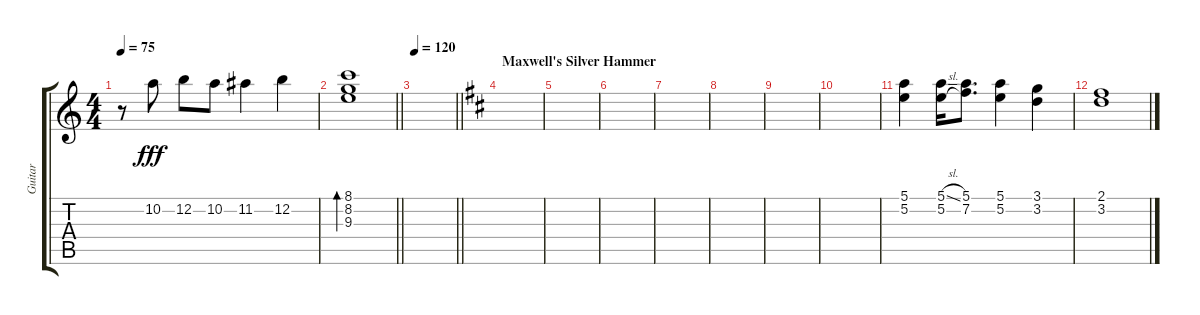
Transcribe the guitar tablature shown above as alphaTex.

\track ("Guitar" "Guitar") {instrument electricguitarmuted}
\staff {score tabs}
\tuning (E4 B3 G3 D3 A2 E2) {hide}
\ts (4 4)
\tempo 75
\clef g2
\ks c
r.8{dy fff} 10.2.8 12.2.8 10.2.8 11.2.4 12.2.4 |
\barLineRight lightlight
(8.1 8.2 9.3).1{bd 60} |
\tempo 120
\barLineRight lightlight
|
\section ("" "Maxwell's Silver Hammer")
\ks d
|
|
|
|
|
|
|
(5.1 5.2).4 (5.1{sl} 5.2{h}).16 (5.1 7.2).8{d} (5.1 5.2).4 (3.1 3.2).4 |
(2.1 3.2).1
